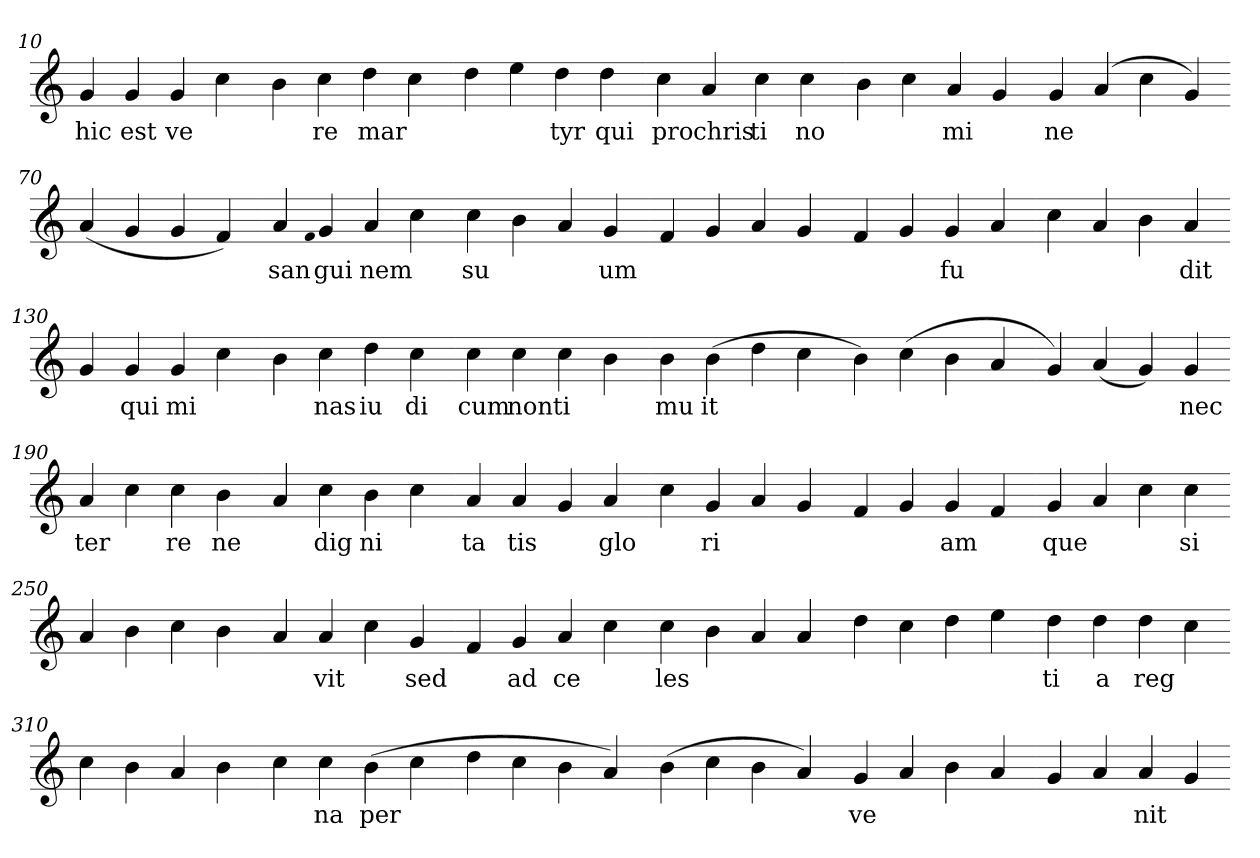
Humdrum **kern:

**kern	**text
*part1	*part1
*staff1	*staff1
*clefG2	*
=10.	=10.
4g	hic
4g	est
4g	ve
4cc	.
=20.-	=20.-
4b	.
4cc	re
4dd	mar
4cc	.
=30.-	=30.-
4dd	.
4ee	.
4dd	tyr
4dd	qui
=40.-	=40.-
4cc	pro
4a	chris
4cc	ti
4cc	no
=50.-	=50.-
4b	.
4cc	.
4a	mi
4g	.
=60.-	=60.-
4g	ne
(>4a	.
4cc	.
4g)	.
=70.-	=70.-
(>4a	.
4g	.
4g	.
4f)	.
=80.-	=80.-
4a	san
qqf	.
4g	gui
4a	nem
4cc	.
=90.-	=90.-
4cc	su
4b	.
4a	.
4g	um
=100.-	=100.-
4f	.
4g	.
4a	.
4g	.
=110.-	=110.-
4f	.
4g	.
4g	fu
4a	.
=120.-	=120.-
4cc	.
4a	.
4b	.
4a	dit
=130.-	=130.-
4g	.
4g	qui
4g	mi
4cc	.
=140.-	=140.-
4b	.
4cc	nas
4dd	iu
4cc	di
=150.-	=150.-
4cc	cum
4cc	non
4cc	ti
4b	.
=160.-	=160.-
4b	mu
(>4b	it
4dd	.
4cc	.
=170.-	=170.-
4b)	.
(>4cc	.
4b	.
4a	.
=180.-	=180.-
4g)	.
(>4a	.
4g)	.
4g	nec
=190.-	=190.-
4a	ter
4cc	.
4cc	re
4b	ne
=200.-	=200.-
4a	.
4cc	dig
4b	ni
4cc	.
=210.-	=210.-
4a	ta
4a	tis
4g	.
4a	glo
=220.-	=220.-
4cc	.
4g	ri
4a	.
4g	.
=230.-	=230.-
4f	.
4g	.
4g	am
4f	.
=240.-	=240.-
4g	que
4a	.
4cc	.
4cc	si
=250.-	=250.-
4a	.
4b	.
4cc	.
4b	.
=260.-	=260.-
4a	.
4a	vit
4cc	.
4g	sed
=270.-	=270.-
4f	.
4g	ad
4a	ce
4cc	.
=280.-	=280.-
4cc	les
4b	.
4a	.
4a	.
=290.-	=290.-
4dd	.
4cc	.
4dd	.
4ee	.
=300.-	=300.-
4dd	ti
4dd	a
4dd	reg
4cc	.
=310.-	=310.-
4cc	.
4b	.
4a	.
4b	.
=320.-	=320.-
4cc	.
4cc	na
(>4b	per
4cc	.
=330.-	=330.-
4dd	.
4cc	.
4b	.
4a)	.
=340.-	=340.-
(>4b	.
4cc	.
4b	.
4a)	.
=350.-	=350.-
4g	ve
4a	.
4b	.
4a	.
=360.-	=360.-
4g	.
4a	.
4a	nit
4g	.
=-	=-
*-	*-
